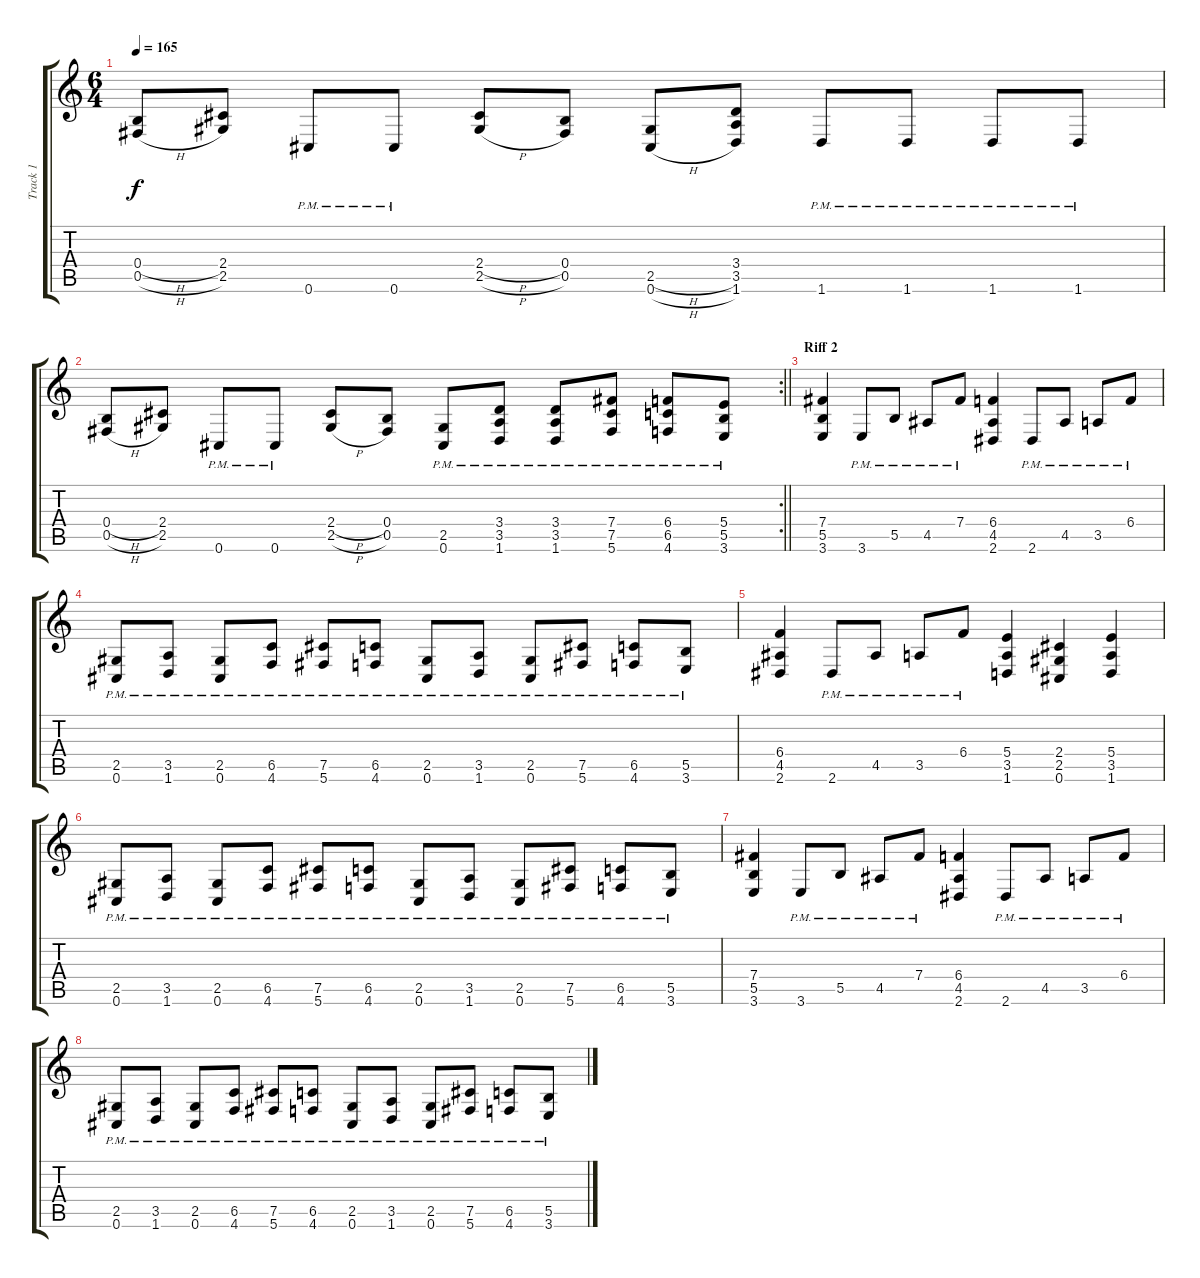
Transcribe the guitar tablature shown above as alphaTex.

\track ("Track 1" "Track 1") {instrument distortionguitar}
\staff {score tabs}
\tuning (Db4 Ab3 E3 B2 Gb2 Db2) {hide}
\ts (6 4)
\tempo 165
\clef g2
\ks c
(0.4{h} 0.5{h}).8{dy f} (2.4 2.5).8 0.6{pm}.8 0.6{pm}.8 (2.4{h} 2.5{h}).8 (0.4 0.5).8 (2.5{h} 0.6{h}).8 (3.4 3.5 1.6).8 1.6{pm}.8 1.6{pm}.8 1.6{pm}.8 1.6{pm}.8 |
\rc 2
\barLineRight lightlight
(0.4{h} 0.5{h}).8 (2.4 2.5).8 0.6{pm}.8 0.6{pm}.8 (2.4{h} 2.5{h}).8 (0.4 0.5).8 (2.5{pm} 0.6{pm}).8 (3.4 3.5{pm} 1.6{pm}).8 (3.4 3.5{pm} 1.6{pm}).8 (7.4 7.5{pm} 5.6{pm}).8 (6.4 6.5{pm} 4.6{pm}).8 (5.4 5.5{pm} 3.6{pm}).8 |
\section ("" "Riff 2")
(7.4 5.5 3.6).4 3.6{pm}.8 5.5{pm}.8 4.5{pm}.8 7.4{pm}.8 (6.4 4.5 2.6).4 2.6{pm}.8 4.5{pm}.8 3.5{pm}.8 6.4{pm}.8 |
(2.5{pm} 0.6{pm}).8 (3.5{pm} 1.6{pm}).8 (2.5{pm} 0.6{pm}).8 (6.5{pm} 4.6{pm}).8 (7.5{pm} 5.6{pm}).8 (6.5{pm} 4.6{pm}).8 (2.5{pm} 0.6{pm}).8 (3.5{pm} 1.6{pm}).8 (2.5{pm} 0.6{pm}).8 (7.5{pm} 5.6{pm}).8 (6.5{pm} 4.6{pm}).8 (5.5{pm} 3.6{pm}).8 |
(6.4 4.5 2.6).4 2.6{pm}.8 4.5{pm}.8 3.5{pm}.8 6.4{pm}.8 (5.4 3.5 1.6).4 (2.4 2.5 0.6).4 (5.4 3.5 1.6).4 |
(2.5{pm} 0.6{pm}).8 (3.5{pm} 1.6{pm}).8 (2.5{pm} 0.6{pm}).8 (6.5{pm} 4.6{pm}).8 (7.5{pm} 5.6{pm}).8 (6.5{pm} 4.6{pm}).8 (2.5{pm} 0.6{pm}).8 (3.5{pm} 1.6{pm}).8 (2.5{pm} 0.6{pm}).8 (7.5{pm} 5.6{pm}).8 (6.5{pm} 4.6{pm}).8 (5.5{pm} 3.6{pm}).8 |
(7.4 5.5 3.6).4 3.6{pm}.8 5.5{pm}.8 4.5{pm}.8 7.4{pm}.8 (6.4 4.5 2.6).4 2.6{pm}.8 4.5{pm}.8 3.5{pm}.8 6.4{pm}.8 |
(2.5{pm} 0.6{pm}).8 (3.5{pm} 1.6{pm}).8 (2.5{pm} 0.6{pm}).8 (6.5{pm} 4.6{pm}).8 (7.5{pm} 5.6{pm}).8 (6.5{pm} 4.6{pm}).8 (2.5{pm} 0.6{pm}).8 (3.5{pm} 1.6{pm}).8 (2.5{pm} 0.6{pm}).8 (7.5{pm} 5.6{pm}).8 (6.5{pm} 4.6{pm}).8 (5.5{pm} 3.6{pm}).8
